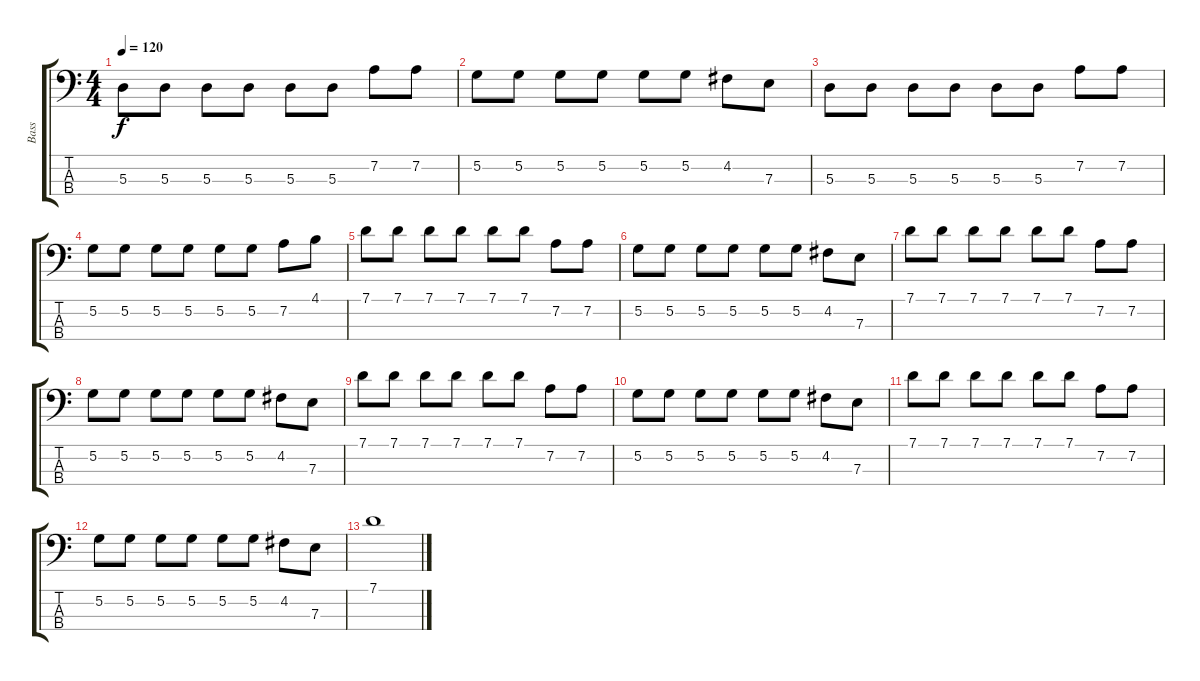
\track ("Bass" "Bass") {instrument electricbassfinger}
\staff {score tabs}
\tuning (G2 D2 A1 E1) {hide}
\ts (4 4)
\tempo 120
\clef f4
\ks c
5.3.8{dy f} 5.3.8 5.3.8 5.3.8 5.3.8 5.3.8 7.2.8 7.2.8 |
5.2.8 5.2.8 5.2.8 5.2.8 5.2.8 5.2.8 4.2.8 7.3.8 |
5.3.8 5.3.8 5.3.8 5.3.8 5.3.8 5.3.8 7.2.8 7.2.8 |
5.2.8 5.2.8 5.2.8 5.2.8 5.2.8 5.2.8 7.2.8 4.1.8 |
7.1.8 7.1.8 7.1.8 7.1.8 7.1.8 7.1.8 7.2.8 7.2.8 |
5.2.8 5.2.8 5.2.8 5.2.8 5.2.8 5.2.8 4.2.8 7.3.8 |
7.1.8 7.1.8 7.1.8 7.1.8 7.1.8 7.1.8 7.2.8 7.2.8 |
5.2.8 5.2.8 5.2.8 5.2.8 5.2.8 5.2.8 4.2.8 7.3.8 |
7.1.8 7.1.8 7.1.8 7.1.8 7.1.8 7.1.8 7.2.8 7.2.8 |
5.2.8 5.2.8 5.2.8 5.2.8 5.2.8 5.2.8 4.2.8 7.3.8 |
7.1.8 7.1.8 7.1.8 7.1.8 7.1.8 7.1.8 7.2.8 7.2.8 |
5.2.8 5.2.8 5.2.8 5.2.8 5.2.8 5.2.8 4.2.8 7.3.8 |
7.1.1
